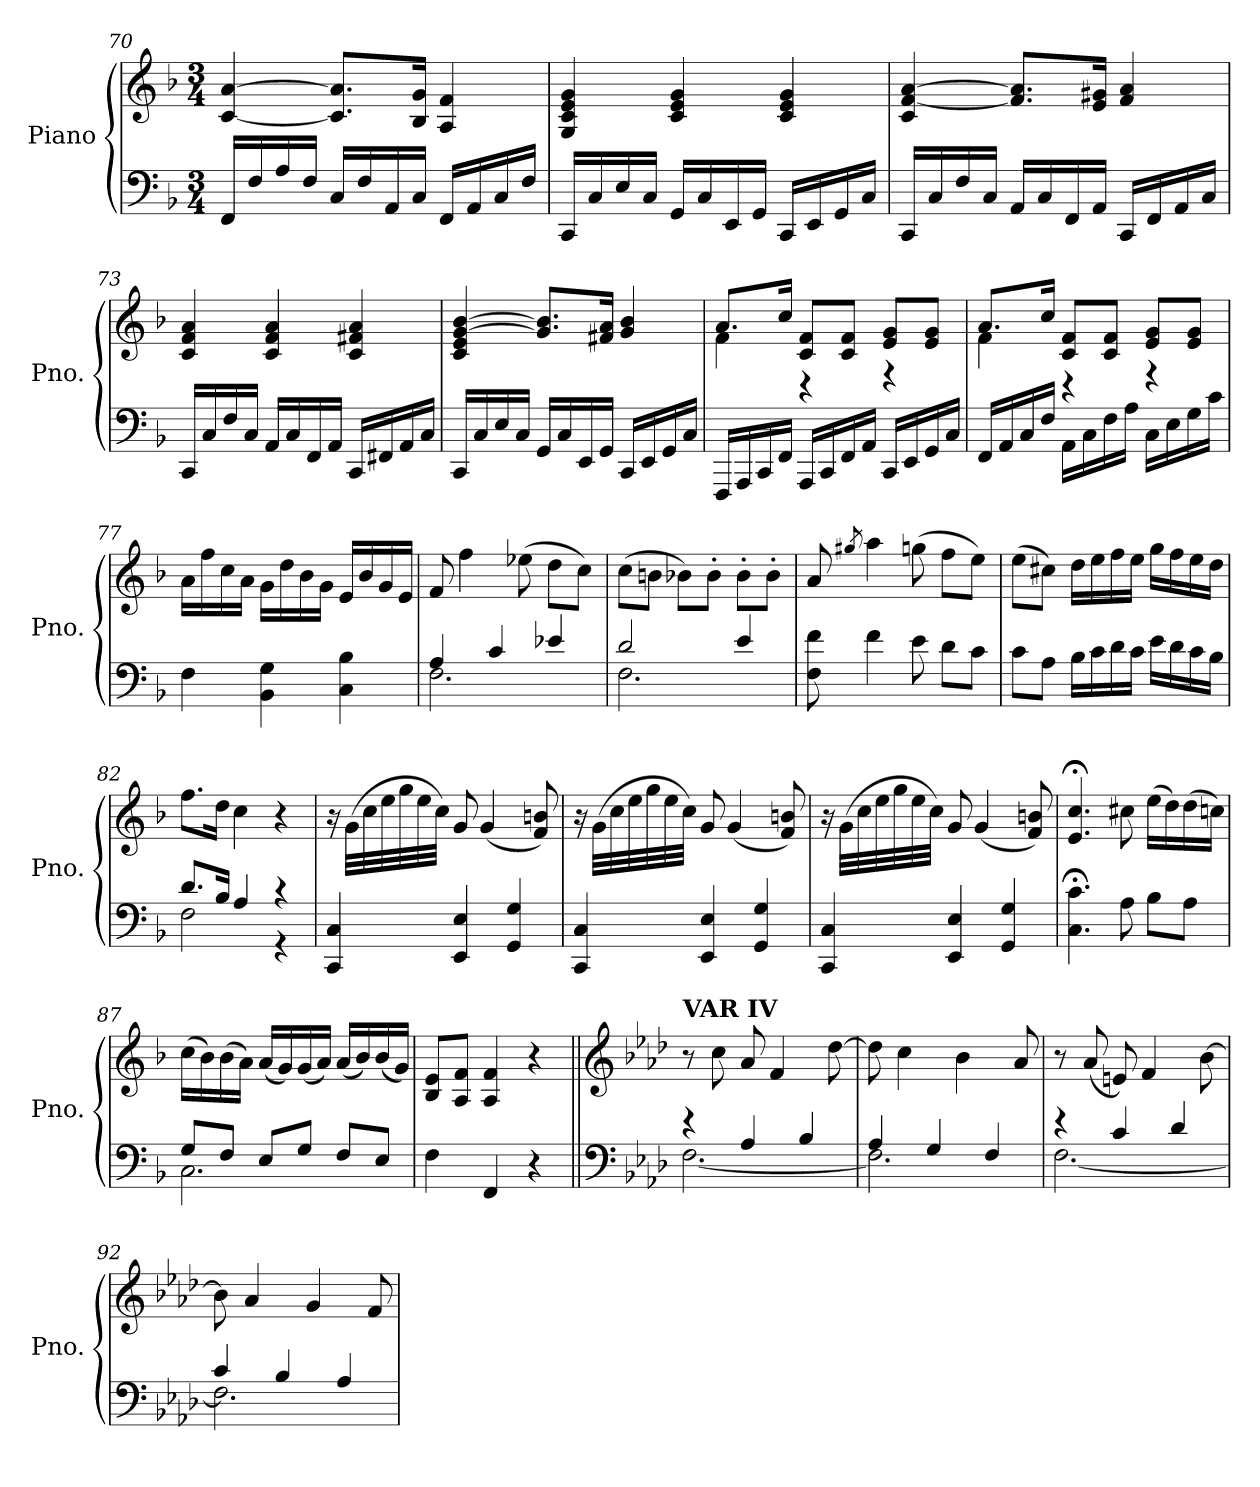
**kern	**kern
*part1	*part1
*staff2	*staff1
*I"Piano	*
*I'Pno.	*
*clefF4	*clefG2
*k[b-]	*k[b-]
*F:	*F:
*M3/4	*M3/4
=70	=70
16FF/LL	[4c/ [4a/
16F/	.
16A/	.
16F/JJ	.
16C/LL	8.c/] 8.a/]L
16F/	.
16AA/	.
16C/JJ	16B-/ 16g/Jk
16FF/LL	4A/ 4f/
16AA/	.
16C/	.
16F/JJ	.
!!LO:PB:g=z
=71	=71
16CC/LL	4G/ 4c/ 4e/ 4g/
16C/	.
16E/	.
16C/JJ	.
16GG/LL	4c/ 4e/ 4g/
16C/	.
16EE/	.
16GG/JJ	.
16CC/LL	4c/ 4e/ 4g/
16EE/	.
16GG/	.
16C/JJ	.
=72	=72
16CC/LL	4c/ [4f/ [4a/
16C/	.
16F/	.
16C/JJ	.
16AA/LL	8.f/] 8.a/]L
16C/	.
16FF/	.
16AA/JJ	16e/ 16g#X/Jk
16CC/LL	4f/ 4a/
16FF/	.
16AA/	.
16C/JJ	.
=73	=73
16CC/LL	4c/ 4f/ 4a/
16C/	.
16F/	.
16C/JJ	.
16AA/LL	4c/ 4f/ 4a/
16C/	.
16FF/	.
16AA/JJ	.
16CC/LL	4c/ 4f#X/ 4a/
16FF#X/	.
16AA/	.
16C/JJ	.
!!LO:LB:g=z
=74	=74
16CC/LL	4c/ 4e/ [4g/ [4b-/
16C/	.
16E/	.
16C/JJ	.
16GG/LL	8.g/] 8.b-/]L
16C/	.
16EE/	.
16GG/JJ	16f#X/ 16a/Jk
16CC/LL	4g/ 4b-/
16EE/	.
16GG/	.
16C/JJ	.
=75	=75
*	*^
16FFF/LL	8.a/L	4f\
16AAA/	.	.
16CC/	.	.
16FF/JJ	16cc/Jk	.
16AAA/LL	8c/ 8f/L	4r
16CC/	.	.
16FF/	8c/ 8f/J	.
16AA/JJ	.	.
16CC/LL	8e/ 8g/L	4r
16EE/	.	.
16GG/	8e/ 8g/J	.
16C/JJ	.	.
=76	=76	=76
16FF/LL	8.a/L	4f\
16AA/	.	.
16C/	.	.
16F/JJ	16cc/Jk	.
16AA\LL	8c/ 8f/L	4r
16C\	.	.
16F\	8c/ 8f/J	.
16A\JJ	.	.
16C\LL	8e/ 8g/L	4r
16E\	.	.
16G\	8e/ 8g/J	.
16c\JJ	.	.
*	*v	*v
!!LO:LB:g=z
=77	=77
4F\	16a\LL
.	16ff\
.	16cc\
.	16a\JJ
4BB-\ 4G\	16g\LL
.	16dd\
.	16b-\
.	16g\JJ
4C\ 4B-\	16e/LL
.	16b-/
.	16g/
.	16e/JJ
=78	=78
*^	*
4A/	2.F\	8f/
.	.	4ff\
4c/	.	.
.	.	(>8ee-X\
4e-X/	.	8dd\L
.	.	8cc\J)
=79	=79	=79
2d/	2.F\	(>8cc\L
.	.	8bn\J
.	.	8b-X\L)
.	.	8b-'\J
4e/	.	8b-'\L
.	.	8b-'\J
*v	*v	*
=80	=80
8F\ 8f\	8a/
.	8qgg#X/
4f\	4aa\
8e\	(>8ggn\
8d\L	8ff\L
8c\J	8ee\J)
!!LO:LB:g=z
=81	=81
8c\L	(>8ee\L
8A\J	8cc#X\J)
16B-\LL	16dd\LL
16c\	16ee\
16d\	16ff\
16c\JJ	16ee\JJ
16e\LL	16gg\LL
16d\	16ff\
16c\	16ee\
16B-\JJ	16dd\JJ
=82	=82
*^	*
8.d/L	2F\	8.ff\L
16B-/Jk	.	16dd\Jk
4A/	.	4cc\
4r	4r	4r
*v	*v	*
=83	=83
4CC/ 4C/	16r
.	(>32g\LLL
.	32cc\
.	32ee\
.	32gg\
.	32ee\
.	32cc\JJJ)
4EE/ 4E/	8g/
.	(<4g/
4GG/ 4G/	.
.	8f/ 8bn/)
=84	=84
4CC/ 4C/	16r
.	(>32g\LLL
.	32cc\
.	32ee\
.	32gg\
.	32ee\
.	32cc\JJJ)
4EE/ 4E/	8g/
.	(<4g/
4GG/ 4G/	.
.	8f/ 8bn/)
!!LO:LB:g=z
=85	=85
4CC/ 4C/	16r
.	(>32g\LLL
.	32cc\
.	32ee\
.	32gg\
.	32ee\
.	32cc\JJJ)
4EE/ 4E/	8g/
.	(<4g/
4GG/ 4G/	.
.	8f/ 8bn/)
=86	=86
4.C\;< 4.c\;<	4.e/;< 4.cc/;<
8A\	8cc#X\
8B-\L	(>16ee\LL
.	16dd\)
8A\J	(>16dd\
.	16ccn\JJ)
=87	=87
*^	*
8G/L	2.C\	(>16cc\LL
.	.	16b-\)
8F/J	.	(>16b-\
.	.	16a\JJ)
8E/L	.	(<16a/LL
.	.	16g/)
8G/J	.	(<16g/
.	.	16a/JJ)
8F/L	.	(<16a/LL
.	.	16b-/)
8E/J	.	(<16b-/
.	.	16g/JJ)
*v	*v	*
=88	=88
4F\	8B-/ 8e/L
.	8A/ 8f/J
4FF/	4A/ 4f/
4r	4r
!!LO:LB:g=z
=89||	=89||
*clefF4	*clefG2
*k[b-e-a-d-]	*k[b-e-a-d-]
*f:	*f:
*^	*
!	!	!LO:TX:a:B:t=VAR IV
4r	[2.F\	8r
.	.	8cc\
4A-/	.	8a-/
.	.	4f/
4B-/	.	.
.	.	[8dd-\
=90	=90	=90
4A-/	2.F\]	8dd-\]
.	.	4cc\
4G/	.	.
.	.	4b-\
4F/	.	.
.	.	8a-/
=91	=91	=91
4r	[2.F\	8r
.	.	(<8a-/
4c/	.	8en/)
.	.	4f/
4d-/	.	.
.	.	[8b-\
=92	=92	=92
4c/	2.F\]	8b-\]
.	.	4a-/
4B-/	.	.
.	.	4g/
4A-/	.	.
.	.	8f/
*v	*v	*
=	=
*-	*-
